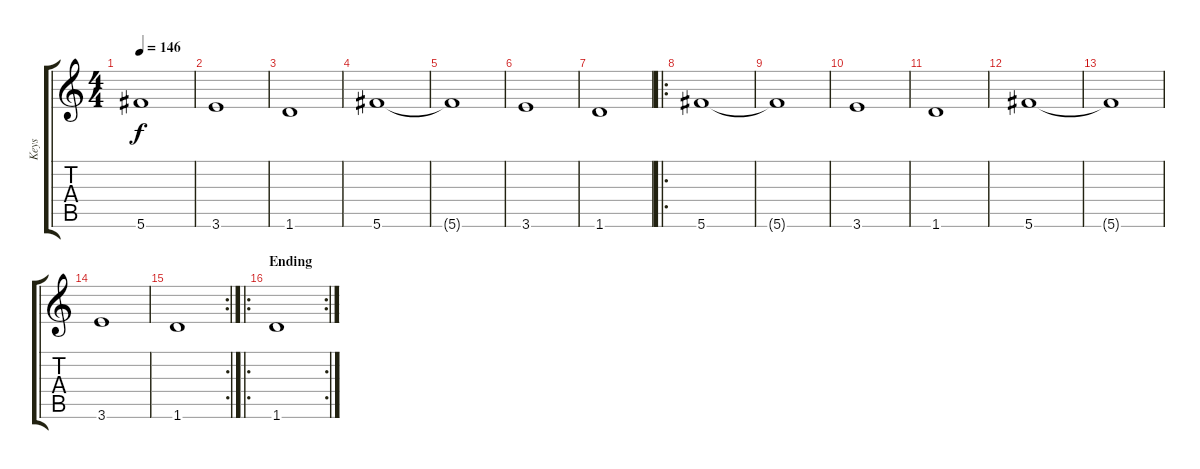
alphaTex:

\track ("Keys" "Keys") {instrument stringensemble1}
\staff {score tabs}
\tuning (Db6 Ab5 E5 B4 Gb4 Db4) {hide}
\ts (4 4)
\tempo 146
\clef g2
\ks c
5.6{t}.1{dy f} |
3.6.1 |
1.6.1 |
5.6.1 |
5.6{t}.1 |
3.6.1 |
1.6.1 |
\ro
5.6.1 |
5.6{t}.1 |
3.6.1 |
1.6.1 |
5.6.1 |
5.6{t}.1 |
3.6.1 |
\rc 2
1.6.1 |
\ro
\rc 2
\section ("" "Ending")
1.6.1
